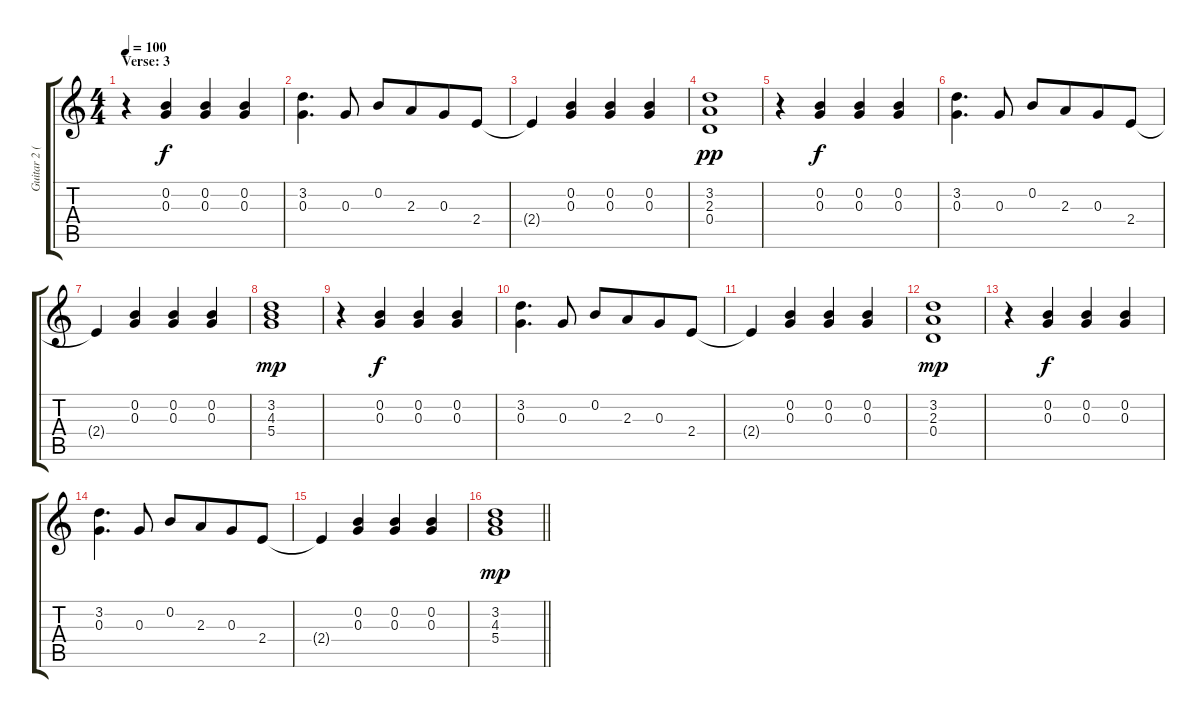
\track ("Guitar 2 (Solo)" "Guitar 2 (") {instrument acousticguitarsteel}
\staff {score tabs}
\tuning (E4 B3 G3 D3 A2 E2) {hide}
\ts (4 4)
\section ("" "Verse: 3")
\tempo 100
\clef g2
\ks c
r.4{dy f} (0.2 0.3).4 (0.2 0.3).4 (0.2 0.3).4 |
(3.2 0.3).4{d} 0.3.8 0.2.8 2.3.8{beam merge} 0.3.8 2.4.8 |
2.4{t}.4 (0.2 0.3).4 (0.2 0.3).4 (0.2 0.3).4 |
(3.2 2.3 0.4).1{dy pp} |
r.4 (0.2 0.3).4{dy f} (0.2 0.3).4 (0.2 0.3).4 |
(3.2 0.3).4{d} 0.3.8 0.2.8 2.3.8{beam merge} 0.3.8 2.4.8 |
2.4{t}.4 (0.2 0.3).4 (0.2 0.3).4 (0.2 0.3).4 |
(3.2 4.3 5.4).1{dy mp} |
r.4 (0.2 0.3).4{dy f} (0.2 0.3).4 (0.2 0.3).4 |
(3.2 0.3).4{d} 0.3.8 0.2.8 2.3.8{beam merge} 0.3.8 2.4.8 |
2.4{t}.4 (0.2 0.3).4 (0.2 0.3).4 (0.2 0.3).4 |
(3.2 2.3 0.4).1{dy mp} |
r.4 (0.2 0.3).4{dy f} (0.2 0.3).4 (0.2 0.3).4 |
(3.2 0.3).4{d} 0.3.8 0.2.8 2.3.8{beam merge} 0.3.8 2.4.8 |
2.4{t}.4 (0.2 0.3).4 (0.2 0.3).4 (0.2 0.3).4 |
\barLineRight lightlight
(3.2 4.3 5.4).1{dy mp}
